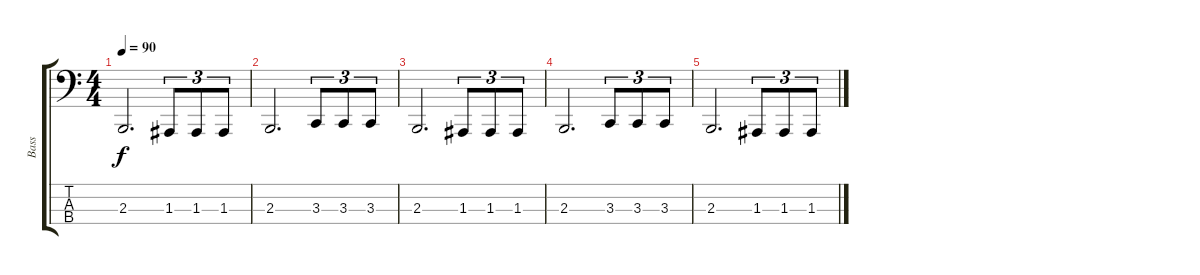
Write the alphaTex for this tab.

\track ("Bass" "Bass") {instrument lead2sawtooth}
\staff {score tabs}
\tuning (G2 D2 A1 E1) {hide}
\ts (4 4)
\tempo 90
\clef f4
\ks c
2.3.2{d dy f} 1.3.8{tu (3 2)} 1.3.8{tu (3 2)} 1.3.8{tu (3 2)} |
2.3.2{d} 3.3.8{tu (3 2)} 3.3.8{tu (3 2)} 3.3.8{tu (3 2)} |
2.3.2{d} 1.3.8{tu (3 2)} 1.3.8{tu (3 2)} 1.3.8{tu (3 2)} |
2.3.2{d} 3.3.8{tu (3 2)} 3.3.8{tu (3 2)} 3.3.8{tu (3 2)} |
2.3.2{d} 1.3.8{tu (3 2)} 1.3.8{tu (3 2)} 1.3.8{tu (3 2)}
